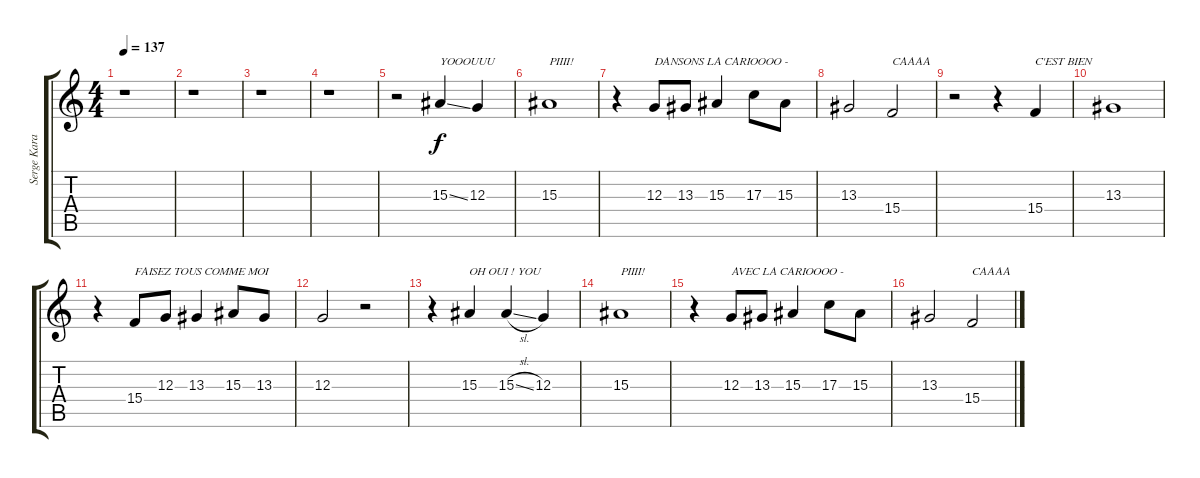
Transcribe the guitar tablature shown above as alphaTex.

\track ("Serge Karamasoff" "Serge Kara") {instrument voiceoohs}
\staff {score tabs}
\tuning (E4 B3 G3 D3 A2 E2) {hide}
\ts (4 4)
\tempo 137
\clef g2
\ks c
r.1{dy f} |
r.1 |
r.1 |
r.1 |
r.2 15.3{ss}.4{txt "YOOOUUU "} 12.3.4 |
15.3.1{txt "PIIII!"} |
r.4 12.3.8{txt "DANSONS LA CARIOOOO -"} 13.3.8 15.3.4 17.3.8 15.3.8 |
13.3.2 15.4.2{txt "CAAAA"} |
r.2 r.4 15.4.4{txt "C'EST BIEN"} |
13.3.1 |
r.4 15.4.8{txt "FAISEZ TOUS COMME MOI"} 12.3.8 13.3.4 15.3.8 13.3.8 |
12.3.2 r.2 |
r.4 15.3.4{txt "OH OUI ! YOU "} 15.3{sl}.4 12.3.4 |
15.3.1{txt "PIIII!"} |
r.4 12.3.8{txt "AVEC LA CARIOOOO -"} 13.3.8 15.3.4 17.3.8 15.3.8 |
13.3.2 15.4.2{txt "CAAAA"}
